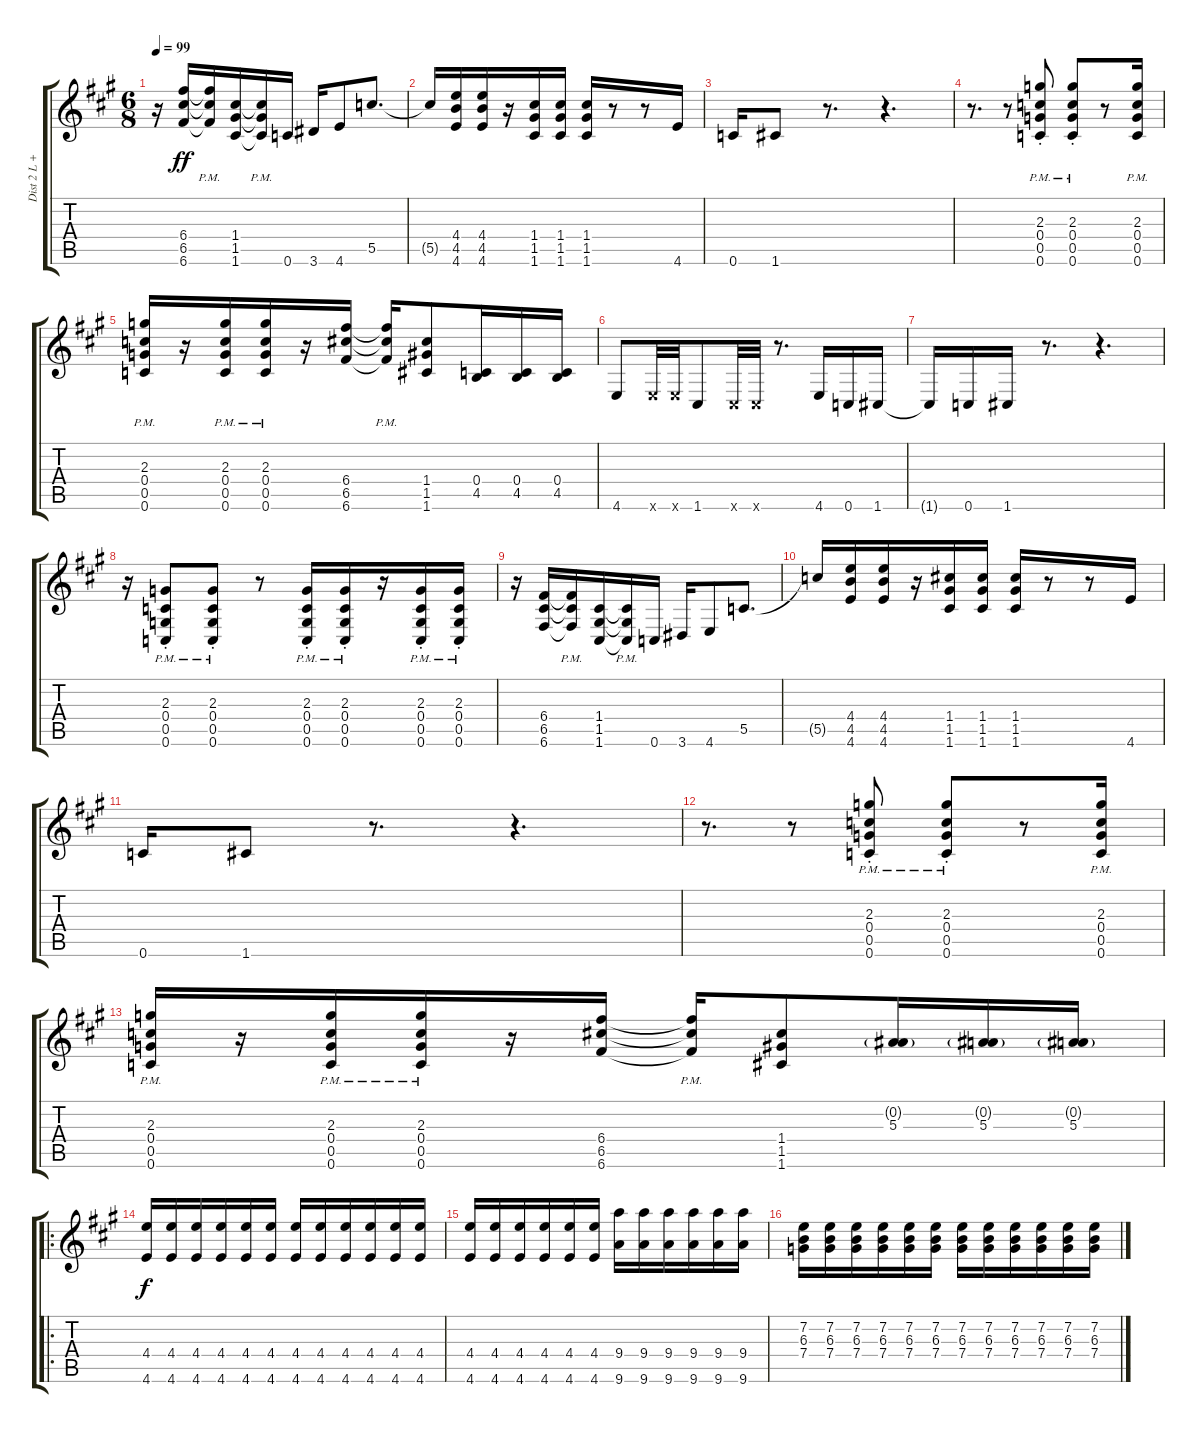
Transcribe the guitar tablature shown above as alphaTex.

\track ("Dist 2 L + R" "Dist 2 L +") {instrument distortionguitar}
\staff {score tabs}
\tuning (D4 A3 F3 C3 G2 C2) {hide}
\ts (6 8)
\tempo 99
\clef g2
\ks a
r.16{dy ff} (6.4 6.5 6.6).16{ot 8vb} (6.4{pm t} 6.5{pm t} 6.6{pm t}).16{ot 8vb} (1.4 1.5 1.6).16{ot 8vb} (1.4{pm t} 1.5{pm t} 1.6{pm t}).16{ot 8vb} 0.6.16{ot 8vb} 3.6.16{ot 8vb} 4.6.8{ot 8vb} 5.5.8{d ot 8vb} |
5.5{t}.16{ot 8vb} (4.4 4.5 4.6).16{ot 8vb} (4.4 4.5 4.6).16{ot 8vb} r.16 (1.4 1.5 1.6).16{ot 8vb} (1.4 1.5 1.6).16{ot 8vb} (1.4 1.5 1.6).16{ot 8vb} r.8 r.8 4.6.16{ot 8vb} |
0.6.16{ot 8vb} 1.6.8{ot 8vb} r.8{d} r.4{d} |
r.8{d} r.8 (2.3{pm st} 0.4{pm st} 0.5{pm st} 0.6{pm st}).8{ot 8vb} (2.3{pm st} 0.4{pm st} 0.5{pm st} 0.6{pm st}).8{ot 8vb} r.8 (2.3{pm} 0.4{pm} 0.5{pm} 0.6{pm}).16{ot 8vb} |
(2.3{pm} 0.4{pm} 0.5{pm} 0.6{pm}).16{ot 8vb} r.16 (2.3{pm} 0.4{pm} 0.5{pm} 0.6{pm}).16{ot 8vb} (2.3{pm} 0.4{pm} 0.5{pm} 0.6{pm}).16{ot 8vb} r.16 (6.4 6.5 6.6).16{ot 8vb} (6.4{pm t} 6.5{pm t} 6.6{pm t}).16{ot 8vb} (1.4 1.5 1.6).8{ot 8vb} (0.4 4.5).16 (0.4 4.5).16 (0.4 4.5).16 |
4.6.8 4.6{x}.32 4.6{x}.32 1.6.8 1.6{x}.32 1.6{x}.32 r.8{d} 4.6.16 0.6.16 1.6.16 |
1.6{t}.16 0.6.16 1.6.16 r.8{d} r.4{d} |
r.16 (2.3{pm st} 0.4{pm st} 0.5{pm st} 0.6{pm st}).8 (2.3{pm st} 0.4{pm st} 0.5{pm st} 0.6{pm st}).8 r.8 (2.3{pm st} 0.4{pm st} 0.5{pm st} 0.6{pm st}).16 (2.3{pm st} 0.4{pm st} 0.5{pm st} 0.6{pm st}).16 r.16 (2.3{pm st} 0.4{pm st} 0.5{pm st} 0.6{pm st}).16 (2.3{pm st} 0.4{pm st} 0.5{pm st} 0.6{pm st}).16 |
r.16 (6.4 6.5 6.6).16 (6.4{pm t} 6.5{pm t} 6.6{pm t}).16 (1.4 1.5 1.6).16 (1.4{pm t} 1.5{pm t} 1.6{pm t}).16 0.6.16 3.6.16 4.6.8 5.5.8{d} |
5.5{t}.16{ot 8vb} (4.4 4.5 4.6).16{ot 8vb} (4.4 4.5 4.6).16{ot 8vb} r.16 (1.4 1.5 1.6).16{ot 8vb} (1.4 1.5 1.6).16{ot 8vb} (1.4 1.5 1.6).16{ot 8vb} r.8 r.8 4.6.16{ot 8vb} |
0.6.16{ot 8vb} 1.6.8{ot 8vb} r.8{d} r.4{d} |
r.8{d} r.8 (2.3{pm st} 0.4{pm st} 0.5{pm st} 0.6{pm st}).8{ot 8vb} (2.3{pm st} 0.4{pm st} 0.5{pm st} 0.6{pm st}).8{ot 8vb} r.8 (2.3{pm} 0.4{pm} 0.5{pm} 0.6{pm}).16{ot 8vb} |
(2.3{pm} 0.4{pm} 0.5{pm} 0.6{pm}).16{ot 8vb} r.16 (2.3{pm} 0.4{pm} 0.5{pm} 0.6{pm}).16{ot 8vb} (2.3{pm} 0.4{pm} 0.5{pm} 0.6{pm}).16{ot 8vb} r.16 (6.4 6.5 6.6).16{ot 8vb} (6.4{pm t} 6.5{pm t} 6.6{pm t}).16{ot 8vb} (1.4 1.5 1.6).8{ot 8vb} (0.2{g} 5.3).16 (0.2{g} 5.3).16 (0.2{g} 5.3).16 |
\ro
(4.4 4.6).16{ot 8vb dy f} (4.4 4.6).16{ot 8vb} (4.4 4.6).16{ot 8vb} (4.4 4.6).16{ot 8vb} (4.4 4.6).16{ot 8vb} (4.4 4.6).16{ot 8vb} (4.4 4.6).16{ot 8vb} (4.4 4.6).16{ot 8vb} (4.4 4.6).16{ot 8vb} (4.4 4.6).16{ot 8vb} (4.4 4.6).16{ot 8vb} (4.4 4.6).16{ot 8vb} |
(4.4 4.6).16{ot 8vb} (4.4 4.6).16{ot 8vb} (4.4 4.6).16{ot 8vb} (4.4 4.6).16{ot 8vb} (4.4 4.6).16{ot 8vb} (4.4 4.6).16{ot 8vb} (9.4 9.6).16{ot 8vb} (9.4 9.6).16{ot 8vb} (9.4 9.6).16{ot 8vb} (9.4 9.6).16{ot 8vb} (9.4 9.6).16{ot 8vb} (9.4 9.6).16{ot 8vb} |
(7.2 6.3 7.4).16 (7.2 6.3 7.4).16 (7.2 6.3 7.4).16 (7.2 6.3 7.4).16 (7.2 6.3 7.4).16 (7.2 6.3 7.4).16 (7.2 6.3 7.4).16 (7.2 6.3 7.4).16 (7.2 6.3 7.4).16 (7.2 6.3 7.4).16 (7.2 6.3 7.4).16 (7.2 6.3 7.4).16
